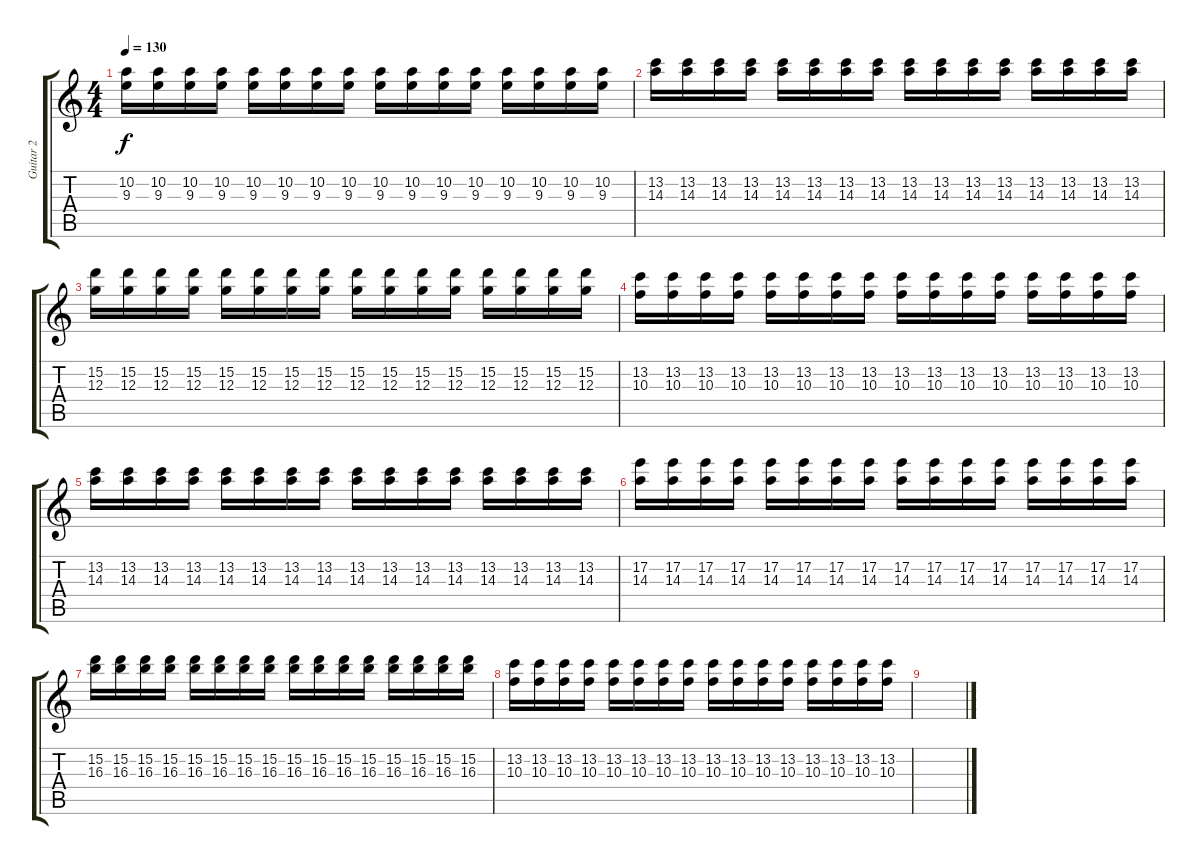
\track ("Guitar 2" "Guitar 2") {instrument acousticguitarsteel}
\staff {score tabs}
\tuning (E4 B3 G3 D3 A2 E2) {hide}
\ts (4 4)
\tempo 130
\clef g2
\ks c
(10.2 9.3).16{dy f} (10.2 9.3).16 (10.2 9.3).16 (10.2 9.3).16 (10.2 9.3).16 (10.2 9.3).16 (10.2 9.3).16 (10.2 9.3).16 (10.2 9.3).16 (10.2 9.3).16 (10.2 9.3).16 (10.2 9.3).16 (10.2 9.3).16 (10.2 9.3).16 (10.2 9.3).16 (10.2 9.3).16 |
(13.2 14.3).16 (13.2 14.3).16 (13.2 14.3).16 (13.2 14.3).16 (13.2 14.3).16 (13.2 14.3).16 (13.2 14.3).16 (13.2 14.3).16 (13.2 14.3).16 (13.2 14.3).16 (13.2 14.3).16 (13.2 14.3).16 (13.2 14.3).16 (13.2 14.3).16 (13.2 14.3).16 (13.2 14.3).16 |
(15.2 12.3).16 (15.2 12.3).16 (15.2 12.3).16 (15.2 12.3).16 (15.2 12.3).16 (15.2 12.3).16 (15.2 12.3).16 (15.2 12.3).16 (15.2 12.3).16 (15.2 12.3).16 (15.2 12.3).16 (15.2 12.3).16 (15.2 12.3).16 (15.2 12.3).16 (15.2 12.3).16 (15.2 12.3).16 |
(13.2 10.3).16 (13.2 10.3).16 (13.2 10.3).16 (13.2 10.3).16 (13.2 10.3).16 (13.2 10.3).16 (13.2 10.3).16 (13.2 10.3).16 (13.2 10.3).16 (13.2 10.3).16 (13.2 10.3).16 (13.2 10.3).16 (13.2 10.3).16 (13.2 10.3).16 (13.2 10.3).16 (13.2 10.3).16 |
(13.2 14.3).16 (13.2 14.3).16 (13.2 14.3).16 (13.2 14.3).16 (13.2 14.3).16 (13.2 14.3).16 (13.2 14.3).16 (13.2 14.3).16 (13.2 14.3).16 (13.2 14.3).16 (13.2 14.3).16 (13.2 14.3).16 (13.2 14.3).16 (13.2 14.3).16 (13.2 14.3).16 (13.2 14.3).16 |
(17.2 14.3).16 (17.2 14.3).16 (17.2 14.3).16 (17.2 14.3).16 (17.2 14.3).16 (17.2 14.3).16 (17.2 14.3).16 (17.2 14.3).16 (17.2 14.3).16 (17.2 14.3).16 (17.2 14.3).16 (17.2 14.3).16 (17.2 14.3).16 (17.2 14.3).16 (17.2 14.3).16 (17.2 14.3).16 |
(15.2 16.3).16 (15.2 16.3).16 (15.2 16.3).16 (15.2 16.3).16 (15.2 16.3).16 (15.2 16.3).16 (15.2 16.3).16 (15.2 16.3).16 (15.2 16.3).16 (15.2 16.3).16 (15.2 16.3).16 (15.2 16.3).16 (15.2 16.3).16 (15.2 16.3).16 (15.2 16.3).16 (15.2 16.3).16 |
(13.2 10.3).16 (13.2 10.3).16 (13.2 10.3).16 (13.2 10.3).16 (13.2 10.3).16 (13.2 10.3).16 (13.2 10.3).16 (13.2 10.3).16 (13.2 10.3).16 (13.2 10.3).16 (13.2 10.3).16 (13.2 10.3).16 (13.2 10.3).16 (13.2 10.3).16 (13.2 10.3).16 (13.2 10.3).16 |
\section ("" "")
